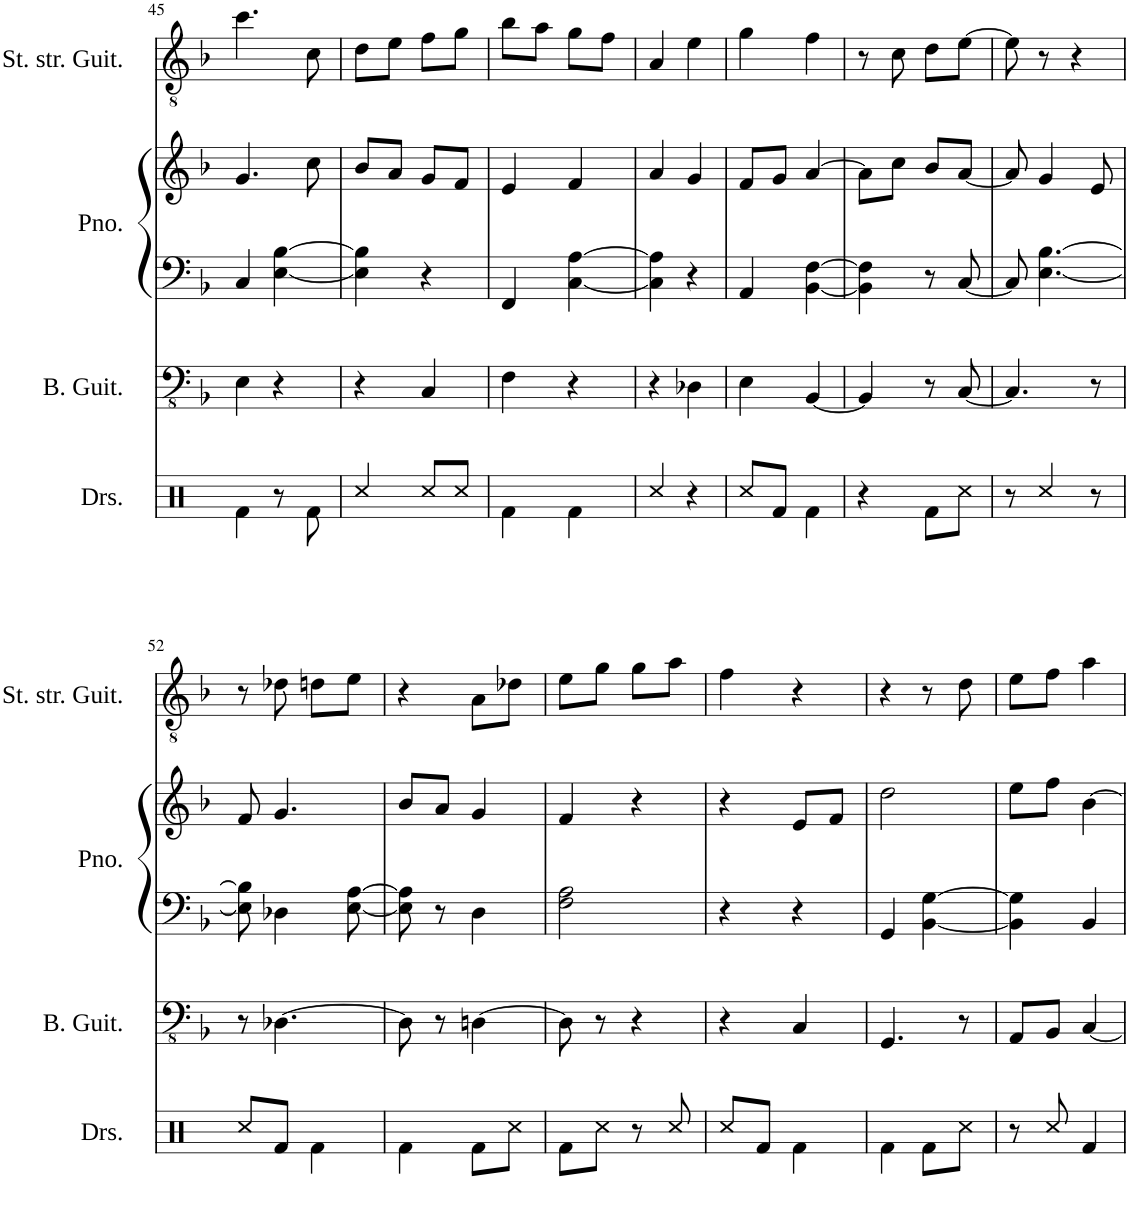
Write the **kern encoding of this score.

**kern	**kern	**kern	**kern	**kern
*part4	*part3	*part2	*part2	*part1
*staff5	*staff4	*staff3	*staff2	*staff1
*I"Drumset	*I"Bass Guitar	*I"Piano	*	*I"Steel string Guitar
*I'Drs.	*I'B. Guit.	*I'Pno.	*	*I'St. str. Guit.
!!LO:PB:g=z
*clefX	*clefFv4	*clefF4	*clefG2	*clefGv2
*k[]	*k[b-]	*k[b-]	*k[b-]	*k[b-]
*M2/4	*M2/4	*M2/4	*M2/4	*M2/4
=45	=45	=45	=45	=45
4Rf\	4EE\	4C/	4.g/	4.cc\
8r	4r	[4E\ [4B-\	.	.
8Rf\	.	.	8cc\	8c\
=46	=46	=46	=46	=46
4Rcc/	4r	4E\] 4B-\]	8b-/L	8d\L
.	.	.	8a/J	8e\J
8Rcc/L	4CC/	4r	8g/L	8f\L
8Rcc/J	.	.	8f/J	8g\J
=47	=47	=47	=47	=47
4Rf\	4FF\	4FF/	4e/	8b-\L
.	.	.	.	8a\J
4Rf\	4r	[4C\ [4A\	4f/	8g\L
.	.	.	.	8f\J
=48	=48	=48	=48	=48
4Rcc/	4r	4C\] 4A\]	4a/	4A/
4r	4DD-X\	4r	4g/	4e\
=49	=49	=49	=49	=49
8Rcc/L	4EE\	4AA/	8f/L	4g\
8Rf/J	.	.	8g/J	.
4Rf\	[4BBB-/	[4BB-\ [4F\	[4a/	4f\
=50	=50	=50	=50	=50
4r	4BBB-/]	4BB-\] 4F\]	8a\L]	8r
.	.	.	8cc\J	8c\
8Rf\L	8r	8r	8b-/L	8d\L
8Rcc\J	[8CC/	[8C/	[8a/J	[8e\J
=51	=51	=51	=51	=51
8r	4.CC/]	8C/]	8a/]	8e\]
4Rcc/	.	[4.E\ [4.B-\	4g/	8r
.	.	.	.	4r
8r	8r	.	8e/	.
!!LO:LB:g=z
=52	=52	=52	=52	=52
8Rcc/L	8r	8E\] 8B-\]	8f/	8r
8Rf/J	[4.DD-X\	4D-X\	4.g/	8d-X\
4Rf\	.	.	.	8dn\L
.	.	[8E\ [8A\	.	8e\J
=53	=53	=53	=53	=53
4Rf\	8DD-\]	8E\] 8A\]	8b-/L	4r
.	8r	8r	8a/J	.
8Rf\L	[4DDn\	4D\	4g/	8A\L
8Rcc\J	.	.	.	8d-X\J
=54	=54	=54	=54	=54
8Rf\L	8DD\]	2F\ 2A\	4f/	8e\L
8Rcc\J	8r	.	.	8g\J
8r	4r	.	4r	8g\L
8Rcc/	.	.	.	8a\J
=55	=55	=55	=55	=55
8Rcc/L	4r	4r	4r	4f\
8Rf/J	.	.	.	.
4Rf\	4CC/	4r	8e/L	4r
.	.	.	8f/J	.
=56	=56	=56	=56	=56
4Rf\	4.GGG/	4GG/	2dd\	4r
8Rf\L	.	[4BB-\ [4G\	.	8r
8Rcc\J	8r	.	.	8d\
=57	=57	=57	=57	=57
8r	8AAA/L	4BB-\] 4G\]	8ee\L	8e\L
8Rcc/	8BBB-/J	.	8ff\J	8f\J
4Rf/	[4CC/	4BB-/	[4b-\	4a\
=	=	=	=	=
*-	*-	*-	*-	*-
